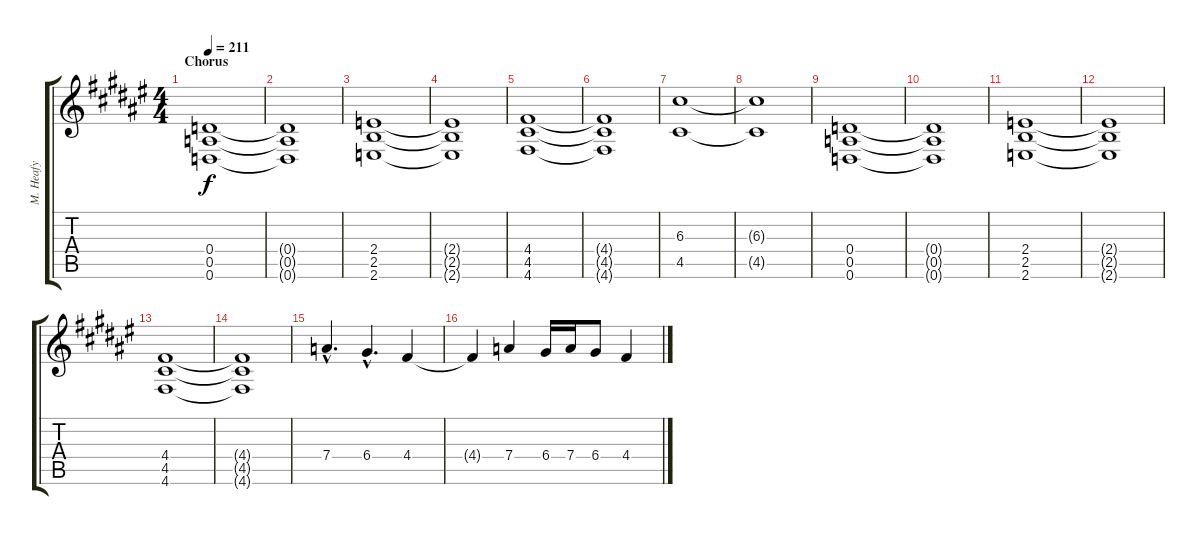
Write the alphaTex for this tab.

\track ("M. Heafy" "M. Heafy") {instrument overdrivenguitar}
\staff {score tabs}
\tuning (E4 B3 G3 D3 A2 D2) {hide}
\ts (4 4)
\section ("" "Chorus")
\tempo 211
\clef g2
\ks d#minor
(0.4 0.5 0.6).1{dy f} |
(0.4{t} 0.5{t} 0.6{t}).1 |
(2.4 2.5 2.6).1 |
(2.4{t} 2.5{t} 2.6{t}).1 |
(4.4 4.5 4.6).1 |
(4.4{t} 4.5{t} 4.6{t}).1 |
(6.3 4.5).1 |
(6.3{t} 4.5{t}).1 |
(0.4 0.5 0.6).1 |
(0.4{t} 0.5{t} 0.6{t}).1 |
(2.4 2.5 2.6).1 |
(2.4{t} 2.5{t} 2.6{t}).1 |
(4.4 4.5 4.6).1 |
(4.4{t} 4.5{t} 4.6{t}).1 |
7.4{hac}.4{d} 6.4{hac}.4{d} 4.4.4 |
4.4{t}.4 7.4.4 6.4.16 7.4.16 6.4.8 4.4.4
